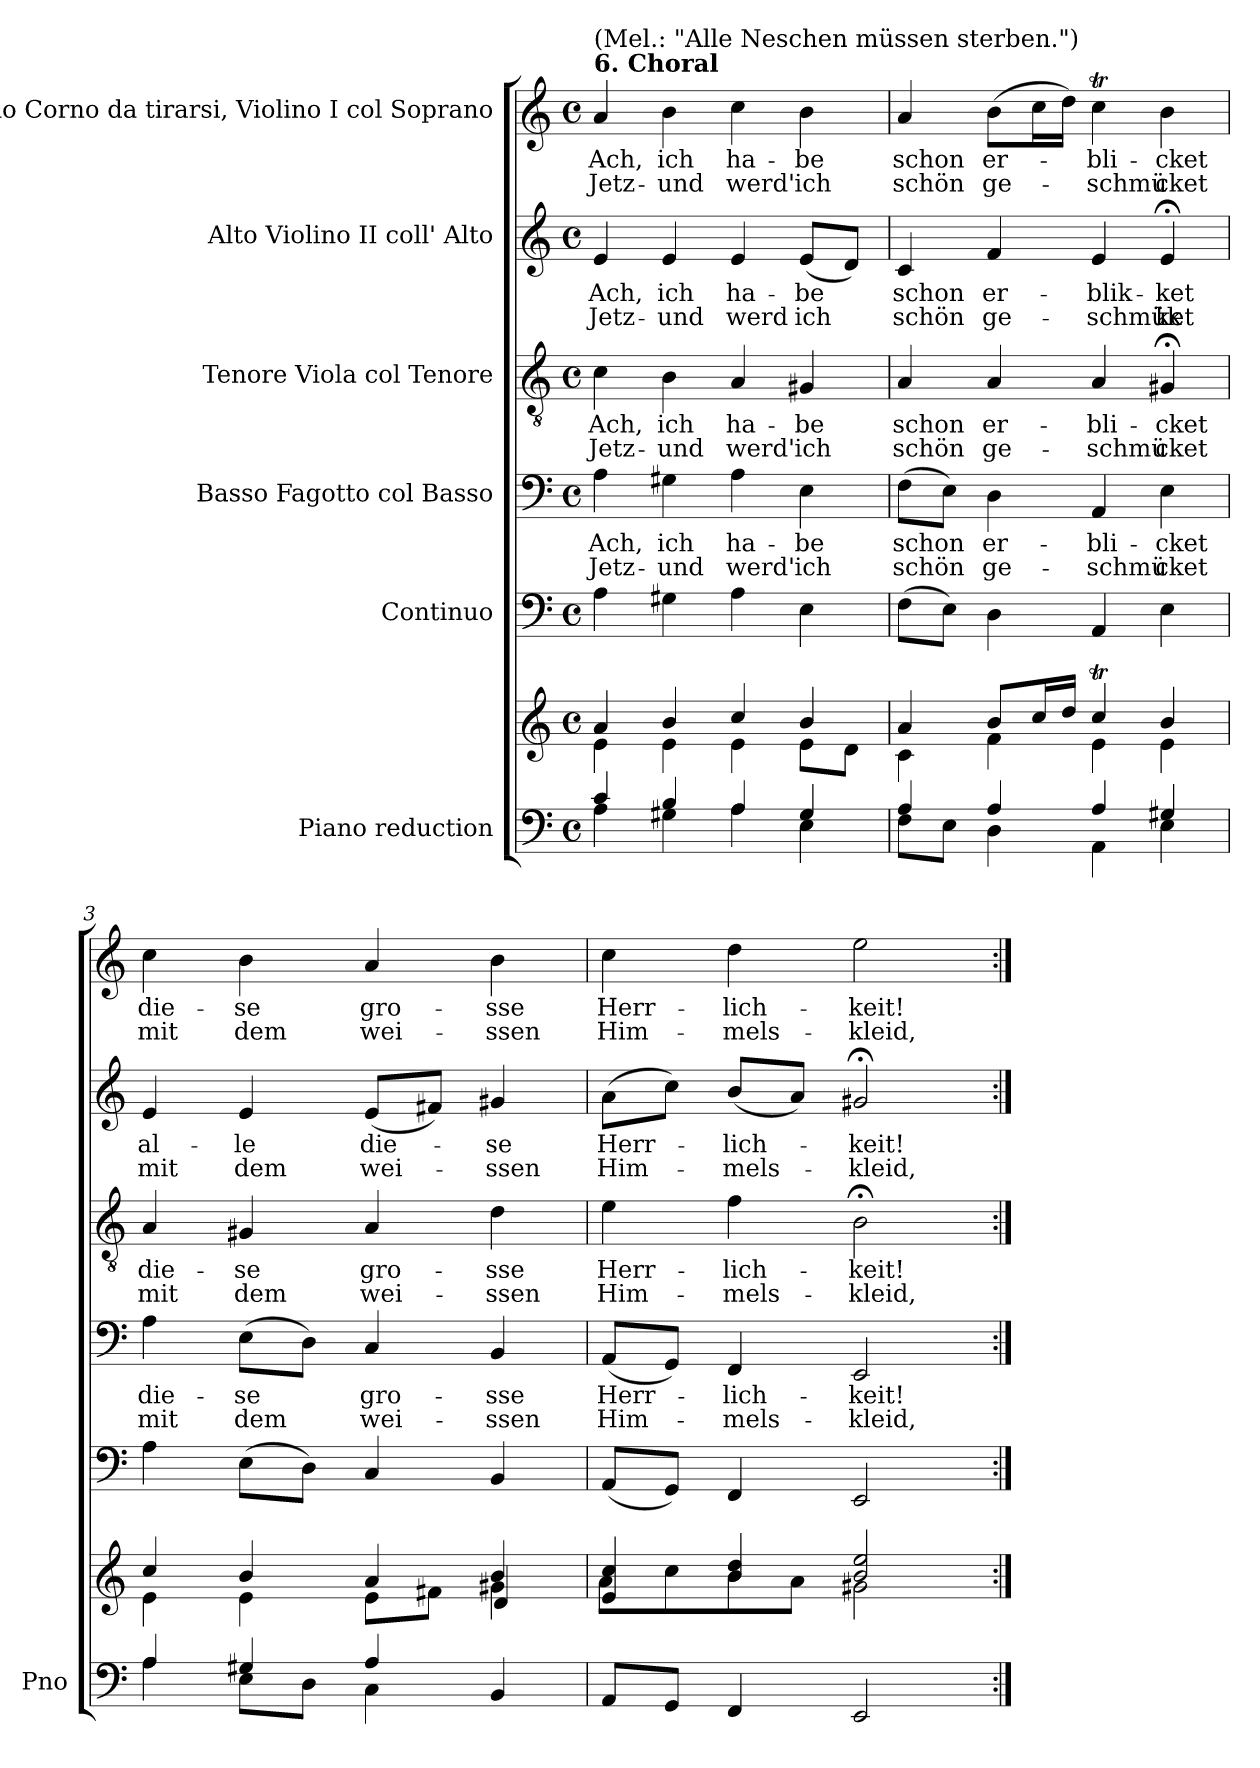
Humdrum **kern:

**kern	**kern	**kern	**kern	**text	**text	**kern	**text	**text	**kern	**text	**text	**kern	**text	**text
*part6	*part6	*part5	*part4	*part4	*part4	*part3	*part3	*part3	*part2	*part2	*part2	*part1	*part1	*part1
*staff7	*staff6	*staff5	*staff4	*staff4	*staff4	*staff3	*staff3	*staff3	*staff2	*staff2	*staff2	*staff1	*staff1	*staff1
*I"Piano reduction	*	*I"Continuo	*I"Basso Fagotto col Basso	*	*	*I"Tenore Viola col Tenore	*	*	*I"Alto Violino II coll' Alto	*	*	*I"Soprano Corno da tirarsi, Violino I col Soprano	*	*
*I'Pno	*	*	*	*	*	*	*	*	*	*	*	*	*	*
*stria5	*stria5	*	*	*	*	*	*	*	*	*	*	*	*	*
*clefF4	*clefG2	*clefF4	*clefF4	*	*	*clefGv2	*	*	*clefG2	*	*	*clefG2	*	*
*k[]	*k[]	*k[]	*k[]	*	*	*k[]	*	*	*k[]	*	*	*k[]	*	*
*M4/4	*M4/4	*M4/4	*M4/4	*	*	*M4/4	*	*	*M4/4	*	*	*M4/4	*	*
*met(c)	*met(c)	*met(c)	*met(c)	*	*	*met(c)	*	*	*met(c)	*	*	*met(c)	*	*
=1	=1	=1	=1	=1	=1	=1	=1	=1	=1	=1	=1	=1	=1	=1
*^	*^	*	*	*	*	*	*	*	*	*	*	*	*	*
!	!	!	!	!	!	!	!	!	!	!	!	!	!	!LO:TX:a:B:t=6. Choral	!	!
!	!	!	!	!	!	!	!	!	!	!	!	!	!	!LO:TX:a:t=(Mel.&colon; "Alle Neschen müssen sterben.")	!	!
!	!	!	!	!	!	!LO:LY:b	!LO:LY:b	!	!LO:LY:b	!LO:LY:b	!	!LO:LY:b	!LO:LY:b	!	!LO:LY:b	!LO:LY:b
4c/	4A\	4a/	4e\	4A\	4A\	Ach,	Jetz-	4c\	Ach,	Jetz-	4e/	Ach,	Jetz-	4a/	Ach,	Jetz-
!	!	!	!	!	!	!LO:LY:b	!LO:LY:b	!	!LO:LY:b	!LO:LY:b	!	!LO:LY:b	!LO:LY:b	!	!LO:LY:b	!LO:LY:b
4B/	4G#X\	4b/	4e\	4G#X\	4G#X\	ich	-und	4B\	ich	-und	4e/	ich	-und	4b\	ich	-und
!	!	!	!	!	!	!LO:LY:b	!LO:LY:b	!	!LO:LY:b	!LO:LY:b	!	!LO:LY:b	!LO:LY:b	!	!LO:LY:b	!LO:LY:b
4A/	4A\	4cc/	4e\	4A\	4A\	ha-	werd'	4A/	ha-	werd'	4e/	ha-	werd	4cc\	ha-	werd'
!	!	!	!	!	!	!LO:LY:b	!LO:LY:b	!	!LO:LY:b	!LO:LY:b	!	!LO:LY:b	!LO:LY:b	!	!LO:LY:b	!LO:LY:b
4G#/	4E\	4b/	8e\L	4E\	4E\	-be	ich	4G#X/	-be	ich	(8e/L	-be	ich	4b\	-be	ich
.	.	.	8d\J	.	.	.	.	.	.	.	8d/J)	.	.	.	.	.
=2	=2	=2	=2	=2	=2	=2	=2	=2	=2	=2	=2	=2	=2	=2	=2	=2
!	!	!	!	!	!	!LO:LY:b	!LO:LY:b	!	!LO:LY:b	!LO:LY:b	!	!LO:LY:b	!LO:LY:b	!	!LO:LY:b	!LO:LY:b
4A/	8F\L	4a/	4c\	(8F\L	(8F\L	schon	schön	4A/	schon	schön	4c/	schon	schön	4a/	schon	schön
.	8E\J	.	.	8E\J)	8E\J)	.	.	.	.	.	.	.	.	.	.	.
!	!	!	!	!	!	!LO:LY:b	!LO:LY:b	!	!LO:LY:b	!LO:LY:b	!	!LO:LY:b	!LO:LY:b	!	!LO:LY:b	!LO:LY:b
4A/	4D\	8b/L	4f\	4D\	4D\	er-	ge-	4A/	er-	ge-	4f/	er-	ge-	(8b\L	er-	ge-
.	.	16cc/L	.	.	.	.	.	.	.	.	.	.	.	16cc\L	.	.
.	.	16dd/JJ	.	.	.	.	.	.	.	.	.	.	.	16dd\JJ)	.	.
!	!	!	!	!	!	!LO:LY:b	!LO:LY:b	!	!LO:LY:b	!LO:LY:b	!	!LO:LY:b	!LO:LY:b	!	!LO:LY:b	!LO:LY:b
4A/	4AA\	4ccT/	4e\	4AA/	4AA/	-bli-	-schmü-	4A/	-bli-	-schmü-	4e/	-blik-	-schmük-	4ccT\	-bli-	-schmü-
!	!	!	!	!	!	!LO:LY:b	!LO:LY:b	!	!LO:LY:b	!LO:LY:b	!	!LO:LY:b	!LO:LY:b	!	!LO:LY:b	!LO:LY:b
4G#X/	4E<\	4b>/	4e\	4E>\	4E>\	-cket	-cket	4G#X;</	-cket	-cket	4e;</	-ket	-ket	4b>\	-cket	-cket
=3	=3	=3	=3	=3	=3	=3	=3	=3	=3	=3	=3	=3	=3	=3	=3	=3
*	*	*	*^	*	*	*	*	*	*	*	*	*	*	*	*	*
!	!	!	!	!	!	!	!LO:LY:b	!LO:LY:b	!	!LO:LY:b	!LO:LY:b	!	!LO:LY:b	!LO:LY:b	!	!LO:LY:b	!LO:LY:b
4A/	4A\	4cc/	4e\	2.ryy	4A\	4A\	die-	mit	4A/	die-	mit	4e/	al-	mit	4cc\	die-	mit
!	!	!	!	!	!	!	!LO:LY:b	!LO:LY:b	!	!LO:LY:b	!LO:LY:b	!	!LO:LY:b	!LO:LY:b	!	!LO:LY:b	!LO:LY:b
4G#X/	8E\L	4b/	4e\	.	(8E\L	(8E\L	-se	dem	4G#X/	-se	dem	4e/	-le	dem	4b\	-se	dem
.	8D\J	.	.	.	8D\J)	8D\J)	.	.	.	.	.	.	.	.	.	.	.
!	!	!	!	!	!	!	!LO:LY:b	!LO:LY:b	!	!LO:LY:b	!LO:LY:b	!	!LO:LY:b	!LO:LY:b	!	!LO:LY:b	!LO:LY:b
4A/	4C\	4a/	8e\L	.	4C/	4C/	gro-	wei-	4A/	gro-	wei-	(8e/L	die-	wei-	4a/	gro-	wei-
.	.	.	8f#X\J	.	.	.	.	.	.	.	.	8f#X/J)	.	.	.	.	.
!	!	!	!	!	!	!	!LO:LY:b	!LO:LY:b	!	!LO:LY:b	!LO:LY:b	!	!LO:LY:b	!LO:LY:b	!	!LO:LY:b	!LO:LY:b
4ryy	4BB/	4b/	4g#X\	4d/	4BB/	4BB/	-sse	-ssen	4d\	-sse	-ssen	4g#X/	-se	-ssen	4b\	-sse	-ssen
=4	=4	=4	=4	=4	=4	=4	=4	=4	=4	=4	=4	=4	=4	=4	=4	=4	=4
!	!	!	!	!	!	!	!LO:LY:b	!LO:LY:b	!	!LO:LY:b	!LO:LY:b	!	!LO:LY:b	!LO:LY:b	!	!LO:LY:b	!LO:LY:b
*v	*v	*	*	*	*	*	*	*	*	*	*	*	*	*	*	*	*
*	*	*v	*v	*	*	*	*	*	*	*	*	*	*	*	*	*
8AA/L	4e/ 4cc/	8a\L	(8AA/L	(8AA/L	Herr-	Him-	4e\	Herr-	Him-	(8a\L	Herr-	Him-	4cc\	Herr-	Him-
8GG/J	.	8cc\	8GG/J)	8GG/J)	.	.	.	.	.	8cc\J)	.	.	.	.	.
!	!	!	!	!	!LO:LY:b	!LO:LY:b	!	!LO:LY:b	!LO:LY:b	!	!LO:LY:b	!LO:LY:b	!	!LO:LY:b	!LO:LY:b
4FF/	4b/ 4dd/	8b\	4FF/	4FF/	-lich-	-mels-	4f\	-lich-	-mels-	(8b/L	-lich-	-mels-	4dd\	-lich-	-mels-
.	.	8a\J	.	.	.	.	.	.	.	8a/J)	.	.	.	.	.
!	!	!	!	!	!LO:LY:b	!LO:LY:b	!	!LO:LY:b	!LO:LY:b	!	!LO:LY:b	!LO:LY:b	!	!LO:LY:b	!LO:LY:b
2EE</	2b/> 2ee/>	2g#X\	2EE>/	2EE>/	-keit!	-kleid,	2B;<\	-keit!	-kleid,	2g#X;</	-keit!	-kleid,	2ee>\	-keit!	-kleid,
*	*v	*v	*	*	*	*	*	*	*	*	*	*	*	*	*
=:|!	=:|!	=:|!	=:|!	=:|!	=:|!	=:|!	=:|!	=:|!	=:|!	=:|!	=:|!	=:|!	=:|!	=:|!
*-	*-	*-	*-	*-	*-	*-	*-	*-	*-	*-	*-	*-	*-	*-
